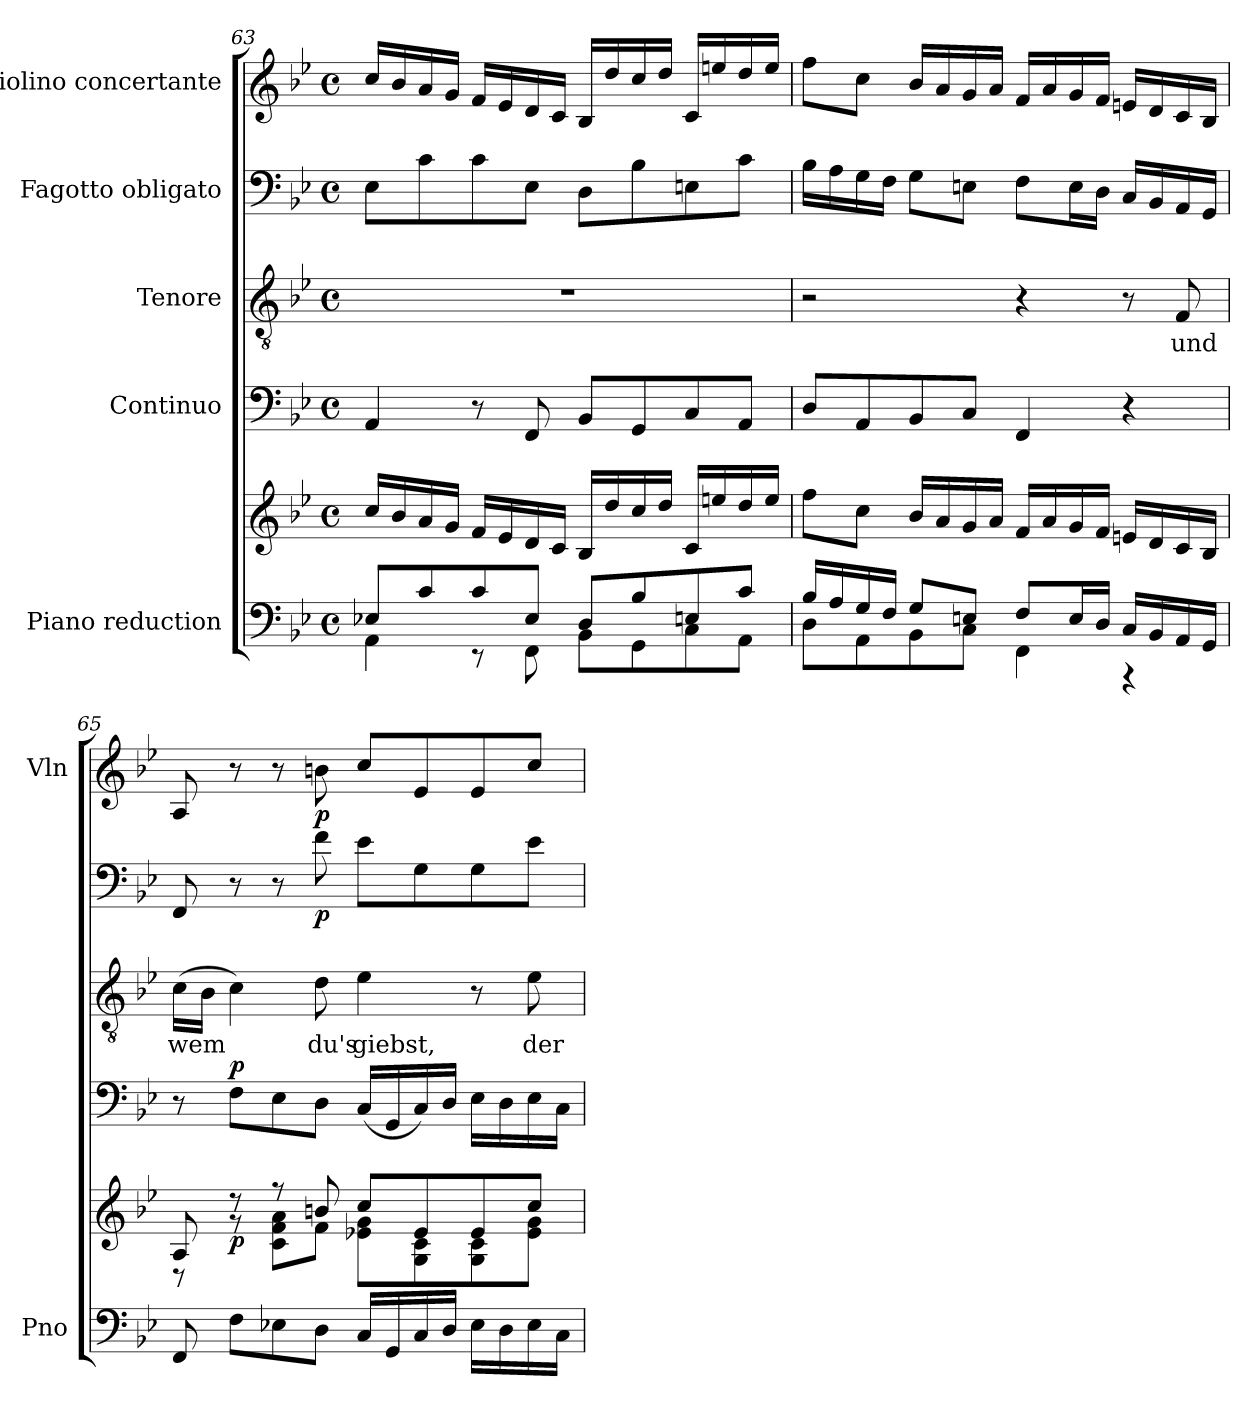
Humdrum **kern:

**kern	**kern	**dynam	**kern	**dynam	**kern	**text	**kern	**dynam	**kern	**dynam
*part5	*part5	*part5	*part4	*part4	*part3	*part3	*part2	*part2	*part1	*part1
*staff6	*staff5	*staff5/6	*staff4	*staff4	*staff3	*staff3	*staff2	*staff2	*staff1	*staff1
*I"Piano reduction	*	*	*I"Continuo	*	*I"Tenore	*	*I"Fagotto obligato	*	*I"Violino concertante	*
*I'Pno	*	*	*	*	*	*	*	*	*I'Vln	*
!!LO:PB:g=z
*clefF4	*clefG2	*	*clefF4	*	*clefGv2	*	*clefF4	*	*clefG2	*
*k[b-e-]	*k[b-e-]	*	*k[b-e-]	*	*k[b-e-]	*	*k[b-e-]	*	*k[b-e-]	*
*M4/4	*M4/4	*	*M4/4	*	*M4/4	*	*M4/4	*	*M4/4	*
*met(c)	*met(c)	*	*met(c)	*	*met(c)	*	*met(c)	*	*met(c)	*
=63	=63	=63	=63	=63	=63	=63	=63	=63	=63	=63
*^	*	*	*	*	*	*	*	*	*	*
8E-X/L	4AA\	16cc/LL	.	4AA/	.	1r	.	8E-\L	.	16cc/LL	.
.	.	16b-/	.	.	.	.	.	.	.	16b-/	.
8c/	.	16a/	.	.	.	.	.	8c\	.	16a/	.
.	.	16g/JJ	.	.	.	.	.	.	.	16g/JJ	.
8c/	8r	16f/LL	.	8r	.	.	.	8c\	.	16f/LL	.
.	.	16e-/	.	.	.	.	.	.	.	16e-/	.
8E-/J	8FF\	16d/	.	8FF/	.	.	.	8E-\J	.	16d/	.
.	.	16c/JJ	.	.	.	.	.	.	.	16c/JJ	.
8D/L	8BB-\L	16B-/LL	.	8BB-/L	.	.	.	8D\L	.	16B-/LL	.
.	.	16dd/	.	.	.	.	.	.	.	16dd/	.
8B-/	8GG\	16cc/	.	8GG/	.	.	.	8B-\	.	16cc/	.
.	.	16dd/JJ	.	.	.	.	.	.	.	16dd/JJ	.
8En/	8C\	16c/LL	.	8C/	.	.	.	8En\	.	16c/LL	.
.	.	16een/	.	.	.	.	.	.	.	16een/	.
8c/J	8AA\J	16dd/	.	8AA/J	.	.	.	8c\J	.	16dd/	.
.	.	16ee/JJ	.	.	.	.	.	.	.	16ee/JJ	.
=64	=64	=64	=64	=64	=64	=64	=64	=64	=64	=64	=64
16B-/LL	8D\L	8ff\L	.	8D/L	.	2r	.	16B-\LL	.	8ff\L	.
16A/	.	.	.	.	.	.	.	16A\	.	.	.
16G/	8AA\	8cc\J	.	8AA/	.	.	.	16G\	.	8cc\J	.
16F/JJ	.	.	.	.	.	.	.	16F\JJ	.	.	.
8G/L	8BB-\	16b-/LL	.	8BB-/	.	.	.	8G\L	.	16b-/LL	.
.	.	16a/	.	.	.	.	.	.	.	16a/	.
8En/J	8C\J	16g/	.	8C/J	.	.	.	8En\J	.	16g/	.
.	.	16a/JJ	.	.	.	.	.	.	.	16a/JJ	.
8F/L	4FF\	16f/LL	.	4FF/	.	4r	.	8F\L	.	16f/LL	.
.	.	16a/	.	.	.	.	.	.	.	16a/	.
16E/L	.	16g/	.	.	.	.	.	16E\L	.	16g/	.
16D/JJ	.	16f/JJ	.	.	.	.	.	16D\JJ	.	16f/JJ	.
16C/LL	4r	16en/LL	.	4r	.	8r	.	16C/LL	.	16en/LL	.
16BB-/	.	16d/	.	.	.	.	.	16BB-/	.	16d/	.
!	!	!	!	!	!	!	!LO:LY:b	!	!	!	!
16AA/	.	16c/	.	.	.	8F/	und	16AA/	.	16c/	.
16GG/JJ	.	16B-/JJ	.	.	.	.	.	16GG/JJ	.	16B-/JJ	.
*v	*v	*	*	*	*	*	*	*	*	*	*
=65	=65	=65	=65	=65	=65	=65	=65	=65	=65	=65
*	*^	*	*	*	*	*	*	*	*	*
!	!	!	!	!	!	!	!LO:LY:b	!	!	!	!
8FF/	8A/	8r	.	8r	.	(16c\LL	wem	8FF/	.	8A/	.
.	.	.	.	.	.	16B-\JJ	.	.	.	.	.
!	!	!	!LO:DY:b	!	!LO:DY:a	!	!	!	!	!	!
8F\L	8r	8r	p	8F\L	p	4c\)	.	8r	.	8r	.
8E-X\	8r	8c\ 8f\ 8a\L	.	8E-\	.	.	.	8r	.	8r	.
!	!	!	!	!	!	!	!LO:LY:b	!	!LO:DY:b	!	!LO:DY:b
8D\J	8bn/	8f\J	.	8D\J	.	8d\	du's	8f\	p	8bn\	p
!	!	!	!	!	!	!	!LO:LY:b	!	!	!	!
16C/LL	8cc/L	8e-X\ 8g\L	.	(16C/LL	.	4e-\	giebst,	8e-\L	.	8cc/L	.
16GG/	.	.	.	16GG/	.	.	.	.	.	.	.
16C/	8e-/	8G\ 8c\	.	16C/)	.	.	.	8G\	.	8e-/	.
16D/JJ	.	.	.	16D/JJ	.	.	.	.	.	.	.
16E-\LL	8e-/	8G\ 8c\	.	16E-\LL	.	8r	.	8G\	.	8e-/	.
16D\	.	.	.	16D\	.	.	.	.	.	.	.
!	!	!	!	!	!	!	!LO:LY:b	!	!	!	!
16E-\	8cc/J	8e-\ 8g\J	.	16E-\	.	8e-\	der	8e-\J	.	8cc/J	.
16C\JJ	.	.	.	16C\JJ	.	.	.	.	.	.	.
*	*v	*v	*	*	*	*	*	*	*	*	*
=	=	=	=	=	=	=	=	=	=	=
*-	*-	*-	*-	*-	*-	*-	*-	*-	*-	*-
